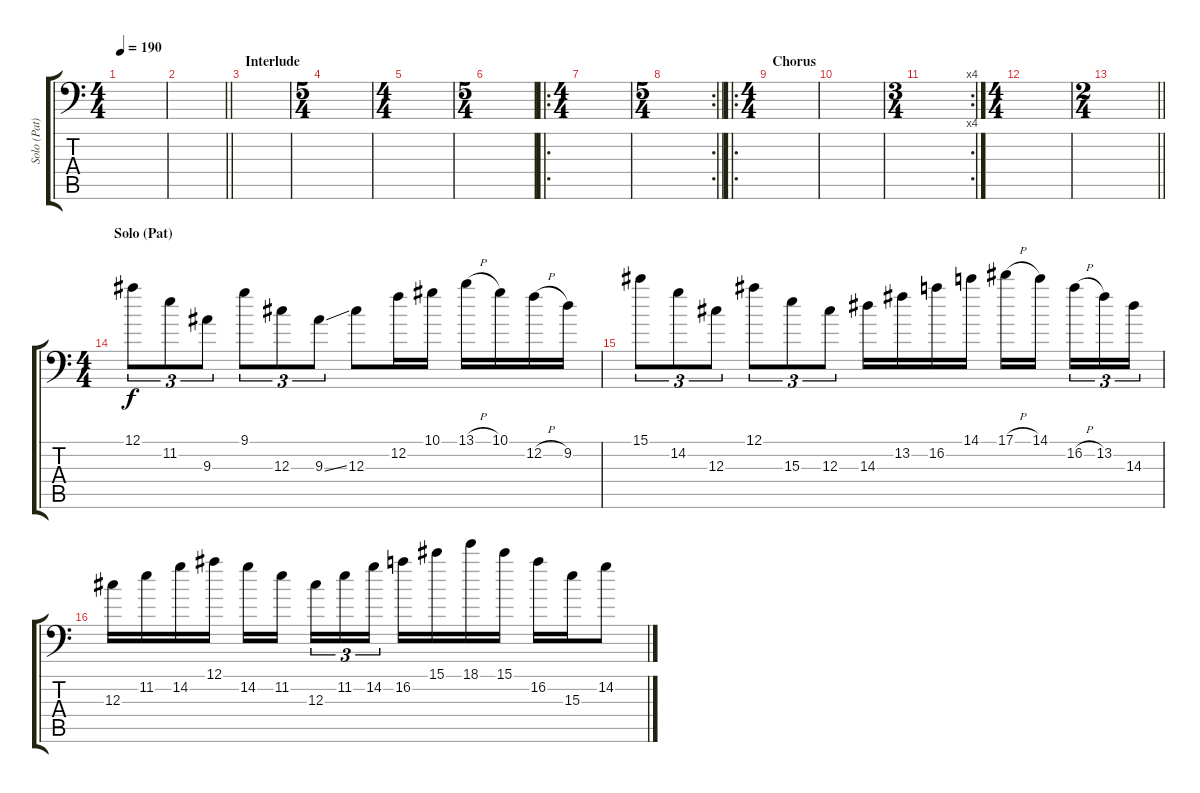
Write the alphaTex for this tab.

\track ("Solo (Pat)" "Solo (Pat)") {instrument distortionguitar}
\staff {score tabs}
\tuning (Bb3 F3 Db3 Ab2 Eb2 Bb1) {hide}
\ts (4 4)
\tempo 190
\clef f4
\ks c
|
\barLineRight lightlight
|
\section ("" "Interlude")
|
\ts (5 4)
|
\ts (4 4)
|
\ts (5 4)
|
\ro
\ts (4 4)
|
\rc 2
\ts (5 4)
\barLineRight lightlight
|
\ro
\ts (4 4)
\section ("" "Chorus")
|
|
\rc 4
\ts (3 4)
|
\ts (4 4)
|
\ts (2 4)
\barLineRight lightlight
|
\ts (4 4)
\section ("" "Solo (Pat)")
12.1.8{tu (3 2)} 11.2.8{tu (3 2)} 9.3.8{tu (3 2)} 9.1.8{tu (3 2)} 12.3.8{tu (3 2)} 9.3{ss}.8{tu (3 2)} 12.3.8 12.2.16 10.1.16 13.1{h}.16 10.1.16 12.2{h}.16 9.2.16 |
15.1.8{tu (3 2)} 14.2.8{tu (3 2)} 12.3.8{tu (3 2)} 12.1.8{tu (3 2)} 15.3.8{tu (3 2)} 12.3.8{tu (3 2)} 14.3.16 13.2.16 16.2.16 14.1.16 17.1{h}.16 14.1.16{beam splitsecondary} 16.2{h}.16{tu (3 2)} 13.2.16{tu (3 2)} 14.3.16{tu (3 2)} |
12.3.16 11.2.16 14.2.16 12.1.16 14.2.16 11.2.16{beam splitsecondary} 12.3.16{tu (3 2)} 11.2.16{tu (3 2)} 14.2.16{tu (3 2)} 16.2.16 15.1.16 18.1.16 15.1.16 16.2.16 15.3.16 14.2.8
